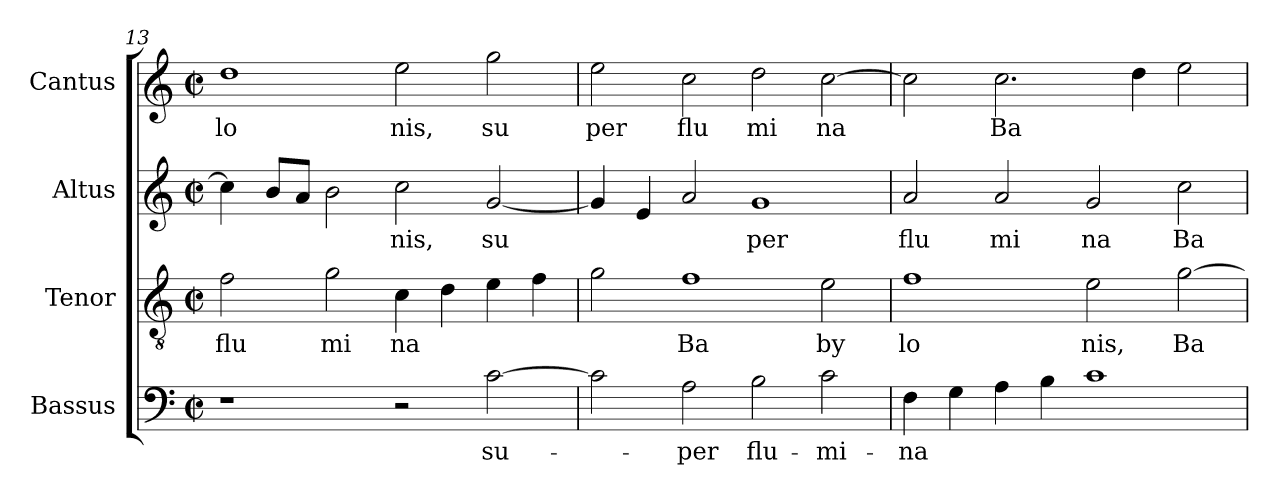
**kern	**text	**kern	**text	**kern	**text	**kern	**text
*part4	*part4	*part3	*part3	*part2	*part2	*part1	*part1
*staff4	*staff4	*staff3	*staff3	*staff2	*staff2	*staff1	*staff1
*I"Bassus	*	*I"Tenor	*	*I"Altus	*	*I"Cantus	*
*clefF4	*	*clefGv2	*	*clefG2	*	*clefG2	*
*M2/2	*	*M2/2	*	*M2/2	*	*M2/2	*
*met(c|)	*	*met(c|)	*	*met(c|)	*	*met(c|)	*
=13	=13	=13	=13	=13	=13	=13	=13
!	!	!	!LO:LY:b:cj	!	!	!	!LO:LY:b:cj
1r	.	2f\	flu	4cc\]	.	1dd	lo
.	.	.	.	8b/L	.	.	.
.	.	.	.	8a/J	.	.	.
!	!	!	!LO:LY:b:cj	!	!	!	!
.	.	2g\	mi	2b\	.	.	.
!	!	!	!LO:LY:b	!	!LO:LY:b:cj	!	!LO:LY:b:cj
2r	.	4c\	na	2cc\	nis,	2ee\	nis,
.	.	4d\	.	.	.	.	.
!	!LO:LY:b:cj	!	!	!	!LO:LY:b:cj	!	!LO:LY:b:cj
[>2c\	su-	4e\	.	[<2g/	su	2gg\	su
.	.	4f\	.	.	.	.	.
=14	=14	=14	=14	=14	=14	=14	=14
!	!	!	!	!	!	!	!LO:LY:b:cj
2c\]	.	2g\	.	4g/]	.	2ee\	per
.	.	.	.	4e/	.	.	.
!	!LO:LY:b:cj	!	!LO:LY:b:cj	!	!	!	!LO:LY:b:cj
2A\	-per	1f	Ba	2a/	.	2cc\	flu
!	!LO:LY:b:cj	!	!	!	!LO:LY:b:cj	!	!LO:LY:b:cj
2B\	flu-	.	.	1g	per	2dd\	mi
!	!LO:LY:b:cj	!	!LO:LY:b:cj	!	!	!	!LO:LY:b:cj
2c\	-mi-	2e\	by	.	.	[>2cc\	na
=15	=15	=15	=15	=15	=15	=15	=15
!	!LO:LY:b	!	!LO:LY:b:cj	!	!LO:LY:b:cj	!	!
4F\	-na	1f	lo	2a/	flu	2cc\]	.
4G\	.	.	.	.	.	.	.
!	!	!	!	!	!LO:LY:b:cj	!	!LO:LY:b
4A\	.	.	.	2a/	mi	2.cc\	Ba
4B\	.	.	.	.	.	.	.
!	!	!	!LO:LY:b:cj	!	!LO:LY:b:cj	!	!
1c	.	2e\	nis,	2g/	na	.	.
.	.	.	.	.	.	4dd\	.
!	!	!	!LO:LY:b	!	!LO:LY:b:cj	!	!
.	.	[>2g\	Ba	2cc\	Ba	2ee\	.
=	=	=	=	=	=	=	=
*-	*-	*-	*-	*-	*-	*-	*-
